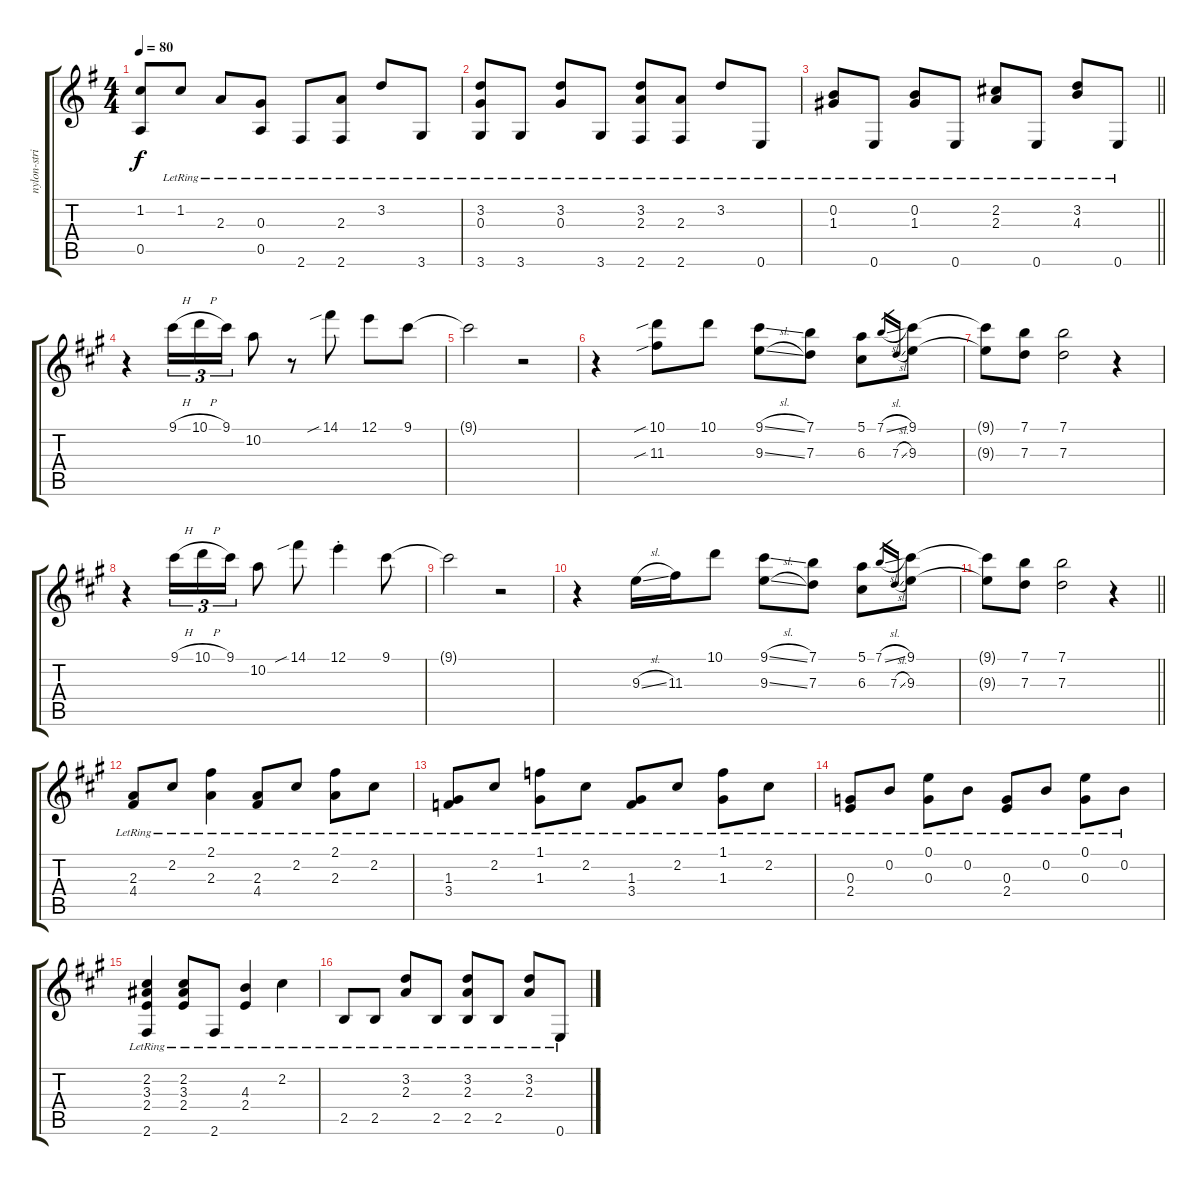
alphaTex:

\track ("nylon-string acous." "nylon-stri") {instrument acousticguitarnylon}
\staff {score tabs}
\tuning (E4 B3 G3 D3 A2 E2) {hide}
\ts (4 4)
\tempo 80
\clef g2
\ks g
(1.2{t} 0.5{t}).8{dy f} 1.2{lr}.8 2.3{lr}.8 (0.3{lr} 0.5{lr}).8 2.6{lr}.8 (2.3{lr} 2.6{lr}).8 3.2{lr}.8 3.6{lr}.8 |
(3.2{lr} 0.3{lr} 3.6{lr}).8 3.6{lr}.8 (3.2{lr} 0.3{lr}).8 3.6{lr}.8 (3.2{lr} 2.3{lr} 2.6{lr}).8 (2.3{lr} 2.6{lr}).8 3.2{lr}.8 0.6{lr}.8 |
\barLineRight lightlight
(0.2{lr} 1.3{lr}).8 0.6{lr}.8 (0.2{lr} 1.3{lr}).8 0.6{lr}.8 (2.2{lr} 2.3{lr}).8 0.6{lr}.8 (3.2{lr} 4.3{lr}).8 0.6{lr}.8 |
\ks a
r.4 9.1{h}.16{tu (3 2)} 10.1{h}.16{tu (3 2)} 9.1.16{tu (3 2)} 10.2.8 r.8 14.1{sib}.8 12.1.8 9.1.8 |
9.1{t}.2 r.2 |
r.4 (10.1{sib} 11.3{sib}).8 10.1.8 (9.1{sl} 9.3{sl}).8 (7.1 7.3).8 (5.1 6.3).8 7.1{sl}.16{gr} 7.3{sl}.16{gr} (9.1 9.3).8 |
(9.1{t} 9.3{t}).8 (7.1 7.3).8 (7.1 7.3).2 r.4 |
r.4 9.1{h}.16{tu (3 2)} 10.1{h}.16{tu (3 2)} 9.1.16{tu (3 2)} 10.2.8 14.1{sib}.8 12.1{st}.4 9.1.8 |
9.1{t}.2 r.2 |
r.4 9.3{sl}.16 11.3.16 10.1.8 (9.1{sl} 9.3{sl}).8 (7.1 7.3).8 (5.1 6.3).8 7.1{sl}.16{gr} 7.3{sl}.16{gr} (9.1 9.3).8 |
\barLineRight lightlight
(9.1{t} 9.3{t}).8 (7.1 7.3).8 (7.1 7.3).2 r.4 |
(2.3{lr} 4.4{lr}).8 2.2{lr}.8 (2.1{lr} 2.3{lr}).4 (2.3{lr} 4.4{lr}).8 2.2{lr}.8 (2.1{lr} 2.3{lr}).8 2.2{lr}.8 |
(1.3{lr} 3.4{lr}).8 2.2{lr}.8 (1.1{lr} 1.3{lr}).8 2.2{lr}.8 (1.3{lr} 3.4{lr}).8 2.2{lr}.8 (1.1{lr} 1.3{lr}).8 2.2{lr}.8 |
(0.3{lr} 2.4{lr}).8 0.2{lr}.8 (0.1{lr} 0.3{lr}).8 0.2{lr}.8 (0.3{lr} 2.4{lr}).8 0.2{lr}.8 (0.1{lr} 0.3{lr}).8 0.2{lr}.8 |
(2.2{lr} 3.3{lr} 2.4{lr} 2.6{lr}).4 (2.2{lr} 3.3{lr} 2.4{lr}).8 2.6{lr}.8 (4.3{lr} 2.4{lr}).4 2.2{lr}.4 |
2.5{lr}.8 2.5{lr}.8 (3.2{lr} 2.3{lr}).8 2.5{lr}.8 (3.2{lr} 2.3{lr} 2.5{lr}).8 2.5{lr}.8 (3.2{lr} 2.3{lr}).8 0.6{lr}.8
